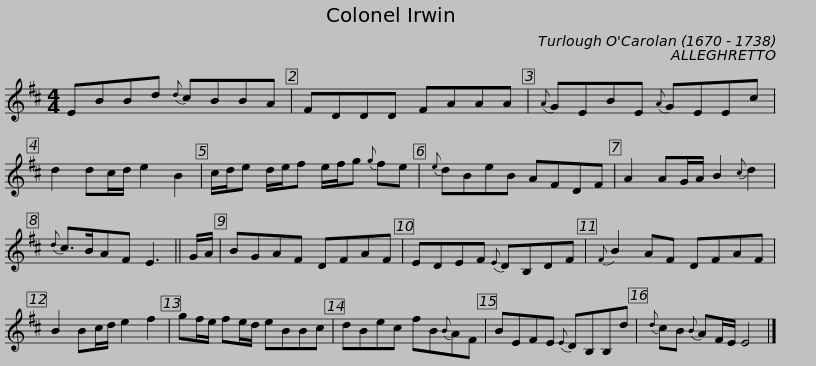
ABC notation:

X:1
L:1/8
M:4/4
I:linebreak $
K:D
V:1 treble
V:1
 EBBd{d} cBBA | FDDD FAAA |{A} GEBE{A} GEEc | d2 dc/d/ e2 B2 | c/d/e d/e/f e/f/g{g} fe |$ %5
{e} dBeB AFDF | A2 AG/A/ B2{c} d2 |{d} c>BAF E3 || G/A/ | BGAF DFAF | %10
 EDEF{E} DB,DF |${F} B2 AF DFAF | B2 Bc/d/ e2 f2 | gf/e/ fe/d/ eBBc | dBec fB{B}AF | %15
 BEFE{E} DB,B,d |${d} cB{B} AF/E/ E4 |] %17
